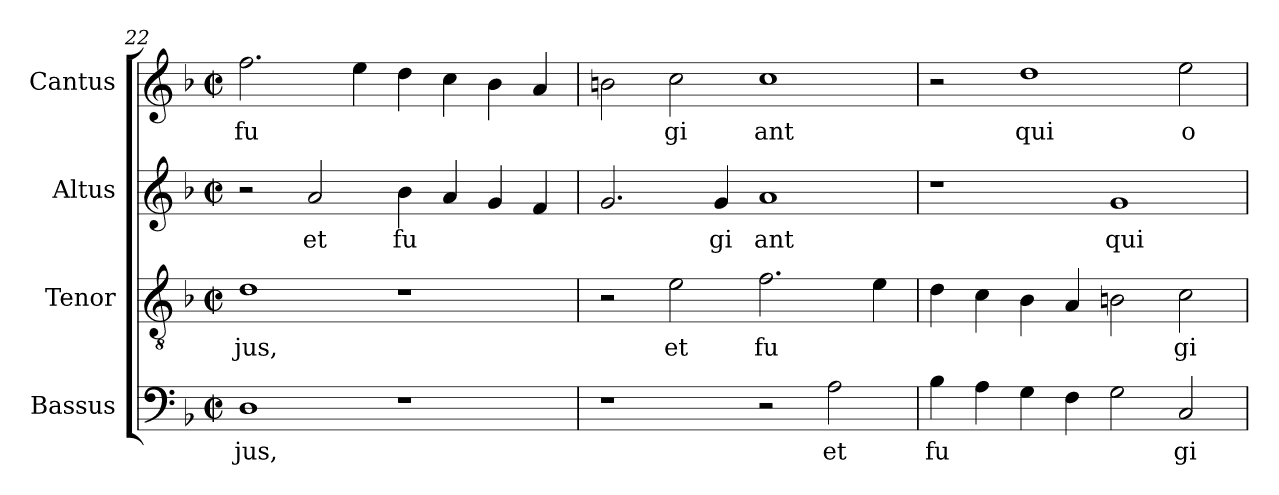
**kern	**text	**kern	**text	**kern	**text	**kern	**text
*part4	*part4	*part3	*part3	*part2	*part2	*part1	*part1
*staff4	*staff4	*staff3	*staff3	*staff2	*staff2	*staff1	*staff1
*I"Bassus	*	*I"Tenor	*	*I"Altus	*	*I"Cantus	*
*clefF4	*	*clefGv2	*	*clefG2	*	*clefG2	*
*k[b-]	*	*k[b-]	*	*k[b-]	*	*k[b-]	*
*F:	*	*F:	*	*F:	*	*F:	*
*M2/2	*	*M2/2	*	*M2/2	*	*M2/2	*
*met(c|)	*	*met(c|)	*	*met(c|)	*	*met(c|)	*
=22	=22	=22	=22	=22	=22	=22	=22
!	!LO:LY:b:cj	!	!LO:LY:b:cj	!	!	!	!LO:LY:b:cj
1D	-jus,	1d	-jus,	2r	.	2.ff\	fu
!	!	!	!	!	!LO:LY:b:cj	!	!
.	.	.	.	2a/	et	.	.
!	!	!	!	!	!	!	!LO:LY:b:cj
.	.	.	.	.	.	4ee\	.
!	!	!	!	!	!LO:LY:b:cj	!	!LO:LY:b:cj
1r	.	1r	.	4b-\	fu	4dd\	.
!	!	!	!	!	!LO:LY:b:cj	!	!LO:LY:b:cj
.	.	.	.	4a/	.	4cc\	.
!	!	!	!	!	!LO:LY:b:cj	!	!LO:LY:b:cj
.	.	.	.	4g/	.	4b-\	.
!	!	!	!	!	!LO:LY:b:cj	!	!LO:LY:b:cj
.	.	.	.	4f/	.	4a/	.
!!LO:PB:g=z
=23	=23	=23	=23	=23	=23	=23	=23
!	!	!	!	!	!LO:LY:b:cj	!	!LO:LY:b:cj
1r	.	2r	.	2.g/	.	2bn\	.
!	!	!	!LO:LY:b:cj	!	!	!	!LO:LY:b:cj
.	.	2e\	et	.	.	2cc\	gi
!	!	!	!	!	!LO:LY:b:cj	!	!
.	.	.	.	4g/	gi	.	.
!	!	!	!LO:LY:b:cj	!	!LO:LY:b:cj	!	!LO:LY:b:cj
2r	.	2.f\	fu	1a	ant	1cc	ant
!	!LO:LY:b:cj	!	!	!	!	!	!
2A\	et	.	.	.	.	.	.
!	!	!	!LO:LY:b:cj	!	!	!	!
.	.	4e\	.	.	.	.	.
=24	=24	=24	=24	=24	=24	=24	=24
!	!LO:LY:b:cj	!	!LO:LY:b:cj	!	!	!	!
4B-\	fu	4d\	.	1r	.	2r	.
!	!LO:LY:b:cj	!	!LO:LY:b:cj	!	!	!	!
4A\	.	4c\	.	.	.	.	.
!	!LO:LY:b:cj	!	!LO:LY:b:cj	!	!	!	!LO:LY:b:cj
4G\	.	4B-\	.	.	.	1dd	qui
!	!LO:LY:b:cj	!	!LO:LY:b:cj	!	!	!	!
4F\	.	4A/	.	.	.	.	.
!	!LO:LY:b:cj	!	!LO:LY:b:cj	!	!LO:LY:b:cj	!	!
2G\	.	2Bn\	.	1g	qui	.	.
!	!LO:LY:b:cj	!	!LO:LY:b:cj	!	!	!	!LO:LY:b:cj
2C/	gi	2c\	gi	.	.	2ee\	o
=	=	=	=	=	=	=	=
*-	*-	*-	*-	*-	*-	*-	*-
